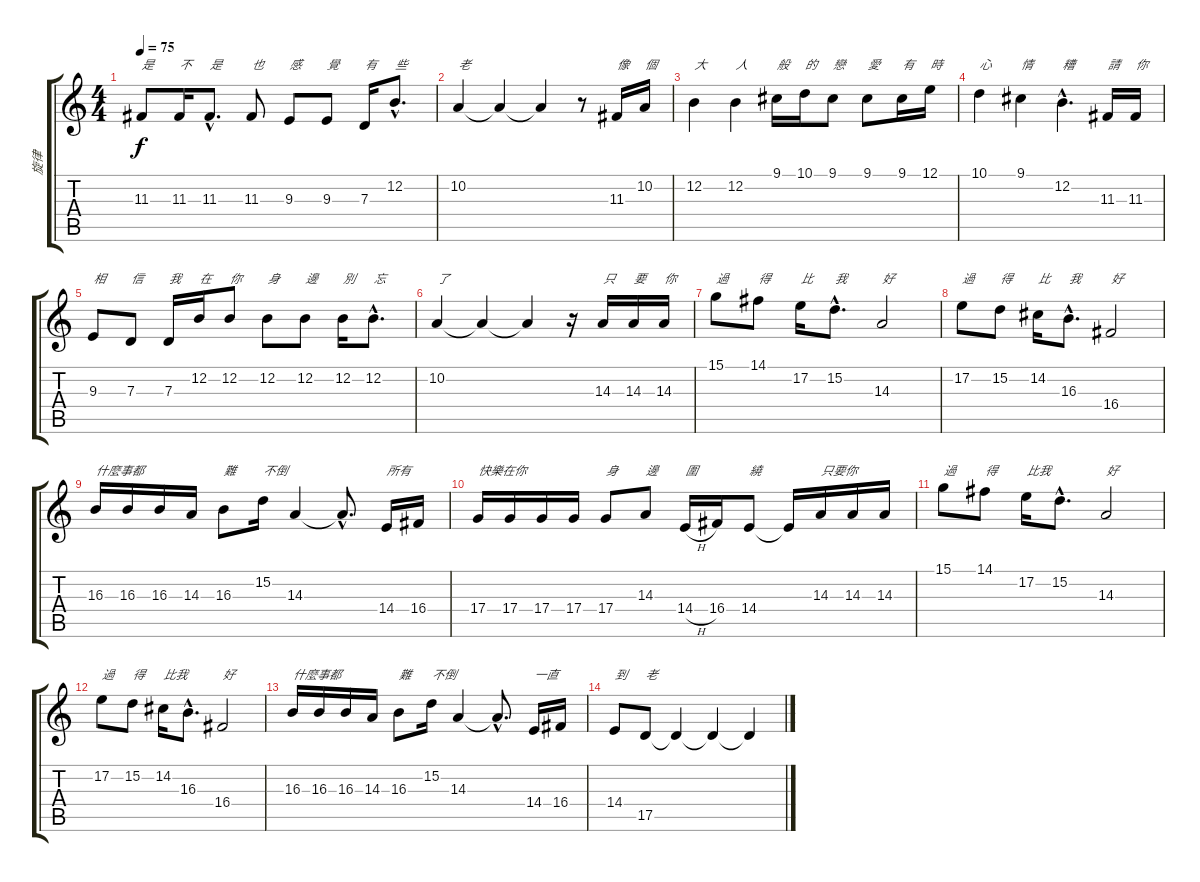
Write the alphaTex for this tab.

\track ("旋律" "旋律") {instrument violin}
\staff {score tabs}
\tuning (E4 B3 G3 D3 A2 E2) {hide}
\ts (4 4)
\tempo 75
\clef g2
\ks c
11.3.8{txt "是" dy f} 11.3.16{txt "不"} 11.3{hac}.8{d txt "是"} 11.3.8{txt "也"} 9.3.8{txt "感"} 9.3.8{txt "覺"} 7.3.16{txt "有"} 12.2{hac}.8{d txt "些"} |
10.2.4{txt "老"} 10.2{t}.4 10.2{t}.4 r.8 11.3.16{txt "像"} 10.2.16{txt "個"} |
12.2.4{txt "大"} 12.2.4{txt "人"} 9.1.16{txt "般"} 10.1.16{txt "的"} 9.1.8{txt "戀"} 9.1.8{txt "愛"} 9.1.16{txt "有"} 12.1.16{txt "時"} |
10.1.4{txt "心"} 9.1.4{txt "情"} 12.2{hac}.4{d txt "糟"} 11.3.16{txt "請"} 11.3.16{txt "你"} |
9.3.8{txt "相"} 7.3.8{txt "信"} 7.3.16{txt "我"} 12.2.16{txt "在"} 12.2.8{txt "你"} 12.2.8{txt "身"} 12.2.8{txt "邊"} 12.2.16{txt "別"} 12.2{hac}.8{d txt "忘"} |
10.2.4{txt "了"} 10.2{t}.4 10.2{t}.4 r.16 14.3.16{txt "只"} 14.3.16{txt "要"} 14.3.16{txt "你"} |
15.1.8{txt "過"} 14.1.8{txt "得"} 17.2.16{txt "比"} 15.2{hac}.8{d txt "我"} 14.3.2{txt "好"} |
17.2.8{txt "過"} 15.2.8{txt "得"} 14.2.16{txt "比"} 16.3{hac}.8{d txt "我"} 16.4.2{txt "好"} |
16.3.16{txt "什麼事都"} 16.3.16 16.3.16 14.3.16 16.3.8{txt "難"} 15.2.16{txt "不倒"} 14.3.4 14.3{hac t}.8{d} 14.4.16{txt "所有"} 16.4.16 |
17.4.16{txt "快樂在你"} 17.4.16 17.4.16 17.4.16 17.4.8{txt "身"} 14.3.8{txt "邊"} 14.4{h}.16{txt "圍"} 16.4.16 14.4.8{txt "繞"} 14.4{t}.16 14.3.16{txt "只要你"} 14.3.16 14.3.16 |
15.1.8{txt "過"} 14.1.8{txt "得"} 17.2.16{txt "比我"} 15.2{hac}.8{d} 14.3.2{txt "好"} |
17.2.8{txt "過"} 15.2.8{txt "得"} 14.2.16{txt "比我"} 16.3{hac}.8{d} 16.4.2{txt "好"} |
16.3.16{txt "什麼事都"} 16.3.16 16.3.16 14.3.16 16.3.8{txt "難"} 15.2.16{txt "不倒"} 14.3.4 14.3{hac t}.8{d} 14.4.16{txt "一直"} 16.4.16 |
14.4.8{txt "到"} 17.5.8{txt "老"} 17.5{t}.4 17.5{t}.4 17.5{t}.4
